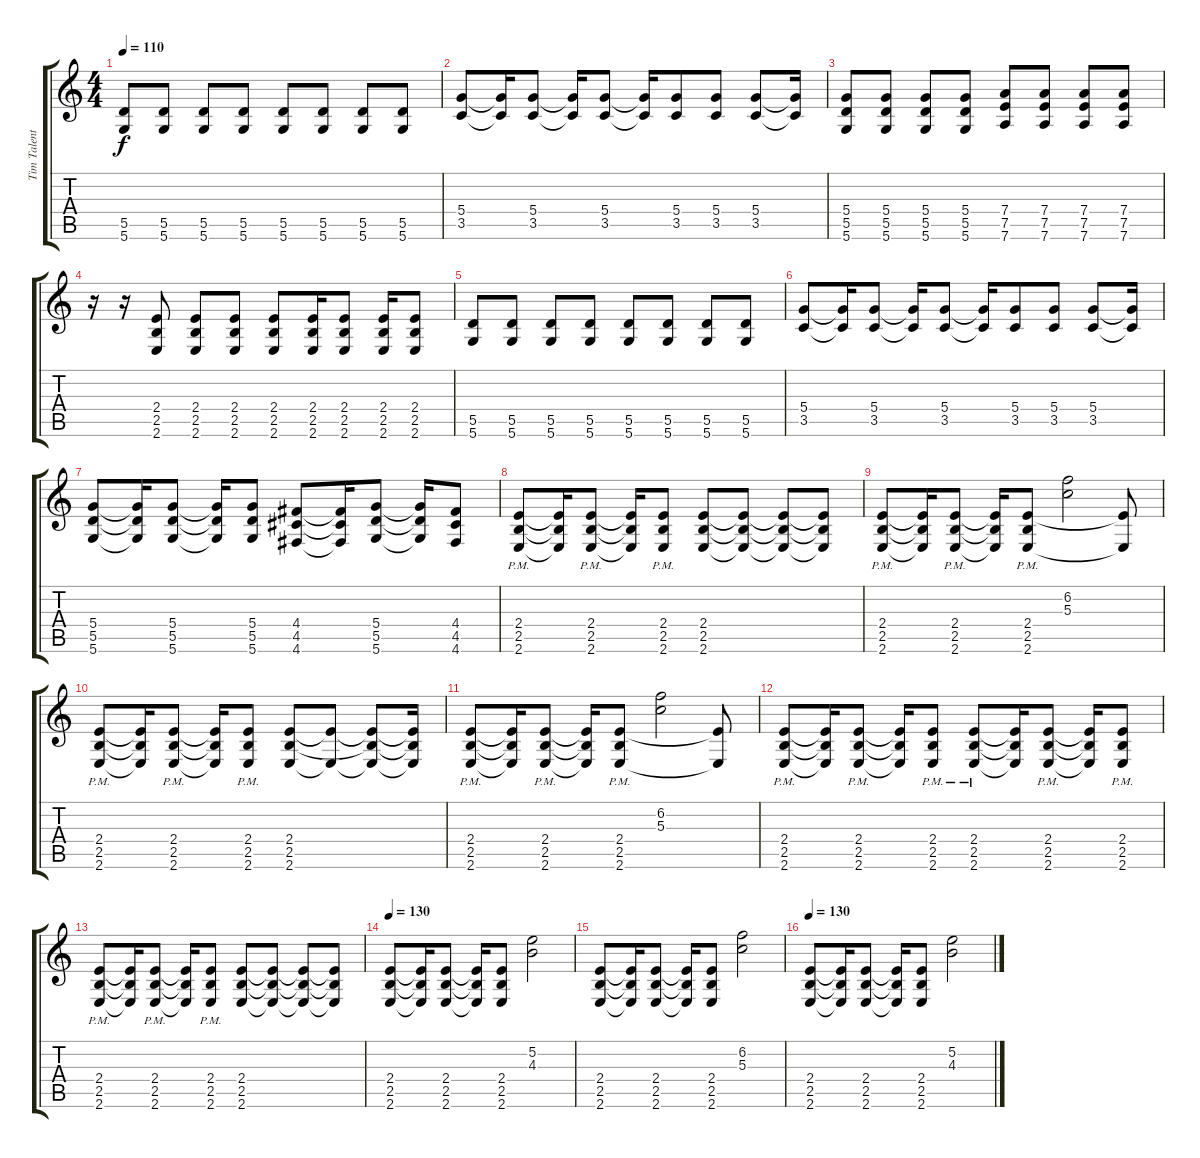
\track ("Tim Talent" "Tim Talent") {instrument electricguitarclean}
\staff {score tabs}
\tuning (E4 B3 G3 D3 A2 D2) {hide}
\ts (4 4)
\tempo 110
\clef g2
\ks c
(5.5 5.6).8{dy f} (5.5 5.6).8 (5.5 5.6).8 (5.5 5.6).8 (5.5 5.6).8 (5.5 5.6).8 (5.5 5.6).8 (5.5 5.6).8 |
(5.4 3.5).8 (5.4{t} 3.5{t}).16 (5.4 3.5).8 (5.4{t} 3.5{t}).16 (5.4 3.5).8 (5.4{t} 3.5{t}).16 (5.4 3.5).8 (5.4 3.5).8 (5.4 3.5).8 (5.4{t} 3.5{t}).16 |
(5.4 5.5 5.6).8 (5.4 5.5 5.6).8 (5.4 5.5 5.6).8 (5.4 5.5 5.6).8 (7.4 7.5 7.6).8 (7.4 7.5 7.6).8 (7.4 7.5 7.6).8 (7.4 7.5 7.6).8 |
r.16 r.16{instrument distortionguitar} (2.4 2.5 2.6).8{instrument distortionguitar} (2.4 2.5 2.6).8 (2.4 2.5 2.6).8 (2.4 2.5 2.6).8 (2.4 2.5 2.6).16 (2.4 2.5 2.6).8 (2.4 2.5 2.6).16 (2.4 2.5 2.6).8 |
(5.5 5.6).8 (5.5 5.6).8 (5.5 5.6).8 (5.5 5.6).8 (5.5 5.6).8 (5.5 5.6).8 (5.5 5.6).8 (5.5 5.6).8 |
(5.4 3.5).8 (5.4{t} 3.5{t}).16 (5.4 3.5).8 (5.4{t} 3.5{t}).16 (5.4 3.5).8 (5.4{t} 3.5{t}).16 (5.4 3.5).8 (5.4 3.5).8 (5.4 3.5).8 (5.4{t} 3.5{t}).16 |
(5.4 5.5 5.6).8 (5.4{t} 5.5{t} 5.6{t}).16 (5.4 5.5 5.6).8 (5.4{t} 5.5{t} 5.6{t}).16 (5.4 5.5 5.6).8 (4.4 4.5 4.6).8 (4.4{t} 4.5{t} 4.6{t}).16 (5.4 5.5 5.6).8 (5.4{t} 5.5{t} 5.6{t}).16 (4.4 4.5 4.6).8 |
(2.4{pm} 2.5{pm} 2.6{pm}).8 (2.4{t} 2.5{t} 2.6{t}).16 (2.4{pm} 2.5{pm} 2.6{pm}).8 (2.4{t} 2.5{t} 2.6{t}).16 (2.4{pm} 2.5{pm} 2.6{pm}).8 (2.4 2.5 2.6).8 (2.4{t} 2.5{t} 2.6{t}).8 (2.4{t} 2.5{t} 2.6{t}).8 (2.4{t} 2.5{t} 2.6{t}).8 |
(2.4{pm} 2.5{pm} 2.6{pm}).8 (2.4{t} 2.5{t} 2.6{t}).16 (2.4{pm} 2.5{pm} 2.6{pm}).8 (2.4{t} 2.5{t} 2.6{t}).16 (2.4{pm} 2.5{pm} 2.6{pm}).8 (6.2 5.3).2 (2.4{t} 2.6{t}).8 |
(2.4{pm} 2.5{pm} 2.6{pm}).8 (2.4{t} 2.5{t} 2.6{t}).16 (2.4{pm} 2.5{pm} 2.6{pm}).8 (2.4{t} 2.5{t} 2.6{t}).16 (2.4{pm} 2.5{pm} 2.6{pm}).8 (2.4 2.5 2.6).8 (2.4{t} 2.6{t}).8 (2.4{t} 2.5{t} 2.6{t}).8 (2.4{t} 2.5{t} 2.6{t}).16 |
(2.4{pm} 2.5{pm} 2.6{pm}).8 (2.4{t} 2.5{t} 2.6{t}).16 (2.4{pm} 2.5{pm} 2.6{pm}).8 (2.4{t} 2.5{t} 2.6{t}).16 (2.4{pm} 2.5{pm} 2.6{pm}).8 (6.2 5.3).2 (2.4{t} 2.6{t}).8 |
(2.4{pm} 2.5{pm} 2.6{pm}).8 (2.4{t} 2.5{t} 2.6{t}).16 (2.4{pm} 2.5{pm} 2.6{pm}).8 (2.4{t} 2.5{t} 2.6{t}).16 (2.4{pm} 2.5{pm} 2.6{pm}).8 (2.4{pm} 2.5{pm} 2.6{pm}).8 (2.4{t} 2.5{t} 2.6{t}).16 (2.4{pm} 2.5{pm} 2.6{pm}).8 (2.4{t} 2.5{t} 2.6{t}).16 (2.4{pm} 2.5{pm} 2.6{pm}).8 |
(2.4{pm} 2.5{pm} 2.6{pm}).8 (2.4{t} 2.5{t} 2.6{t}).16 (2.4{pm} 2.5{pm} 2.6{pm}).8 (2.4{t} 2.5{t} 2.6{t}).16 (2.4{pm} 2.5{pm} 2.6{pm}).8 (2.4 2.5 2.6).8 (2.4{t} 2.5{t} 2.6{t}).8 (2.4{t} 2.5{t} 2.6{t}).8 (2.4{t} 2.5{t} 2.6{t}).8 |
\tempo 130
(2.4 2.5 2.6).8 (2.4{t} 2.5{t} 2.6{t}).16 (2.4 2.5 2.6).8 (2.4{t} 2.5{t} 2.6{t}).16 (2.4 2.5 2.6).8 (5.2 4.3).2 |
(2.4 2.5 2.6).8 (2.4{t} 2.5{t} 2.6{t}).16 (2.4 2.5 2.6).8 (2.4{t} 2.5{t} 2.6{t}).16 (2.4 2.5 2.6).8 (6.2 5.3).2 |
\tempo 130
(2.4 2.5 2.6).8 (2.4{t} 2.5{t} 2.6{t}).16 (2.4 2.5 2.6).8 (2.4{t} 2.5{t} 2.6{t}).16 (2.4 2.5 2.6).8 (5.2 4.3).2
